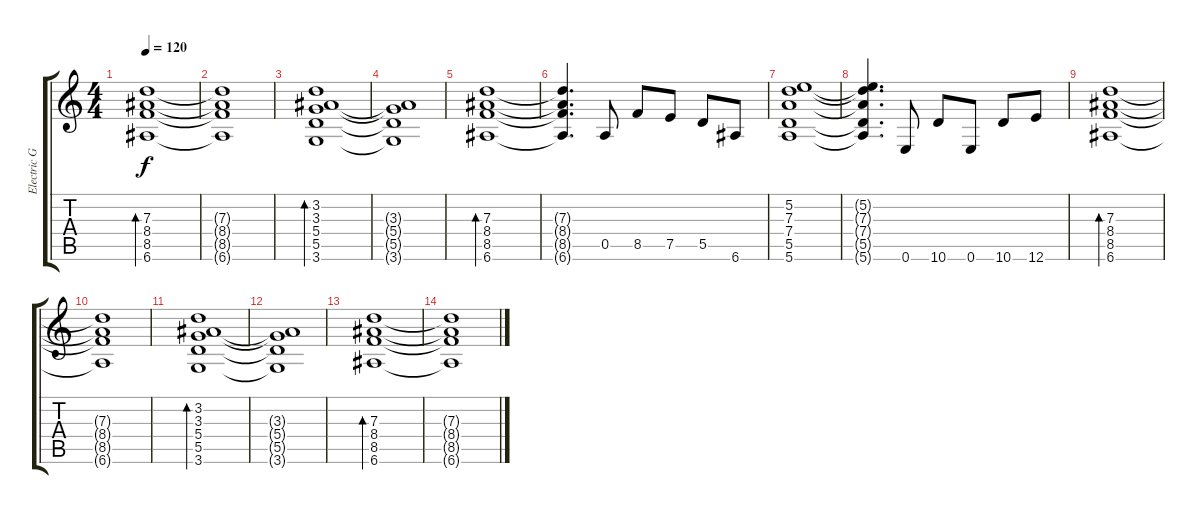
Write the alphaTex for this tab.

\track ("Electric Guitar" "Electric G") {instrument distortionguitar}
\staff {score tabs}
\tuning (E4 B3 G3 D3 A2 E2) {hide}
\ts (4 4)
\tempo 120
\clef g2
\ks c
(7.3 8.4 8.5 6.6).1{bd 120 dy f} |
(7.3{t} 8.4{t} 8.5{t} 6.6{t}).1 |
(3.2 3.3 5.4 5.5 3.6).1{bd 240} |
(3.3{t} 5.4{t} 5.5{t} 3.6{t}).1 |
(7.3 8.4 8.5 6.6).1{bd 240} |
(7.3{t} 8.4{t} 8.5{t} 6.6{t}).4{d} 0.5.8 8.5.8 7.5.8 5.5.8 6.6.8 |
(5.2 7.3 7.4 5.5 5.6).1 |
(5.2{t} 7.3{t} 7.4{t} 5.5{t} 5.6{t}).4{d} 0.6.8 10.6.8 0.6.8 10.6.8 12.6.8 |
(7.3 8.4 8.5 6.6).1{bd 240} |
(7.3{t} 8.4{t} 8.5{t} 6.6{t}).1 |
(3.2 3.3 5.4 5.5 3.6).1{bd 240} |
(3.3{t} 5.4{t} 5.5{t} 3.6{t}).1 |
(7.3 8.4 8.5 6.6).1{bd 240} |
(7.3{t} 8.4{t} 8.5{t} 6.6{t}).1
